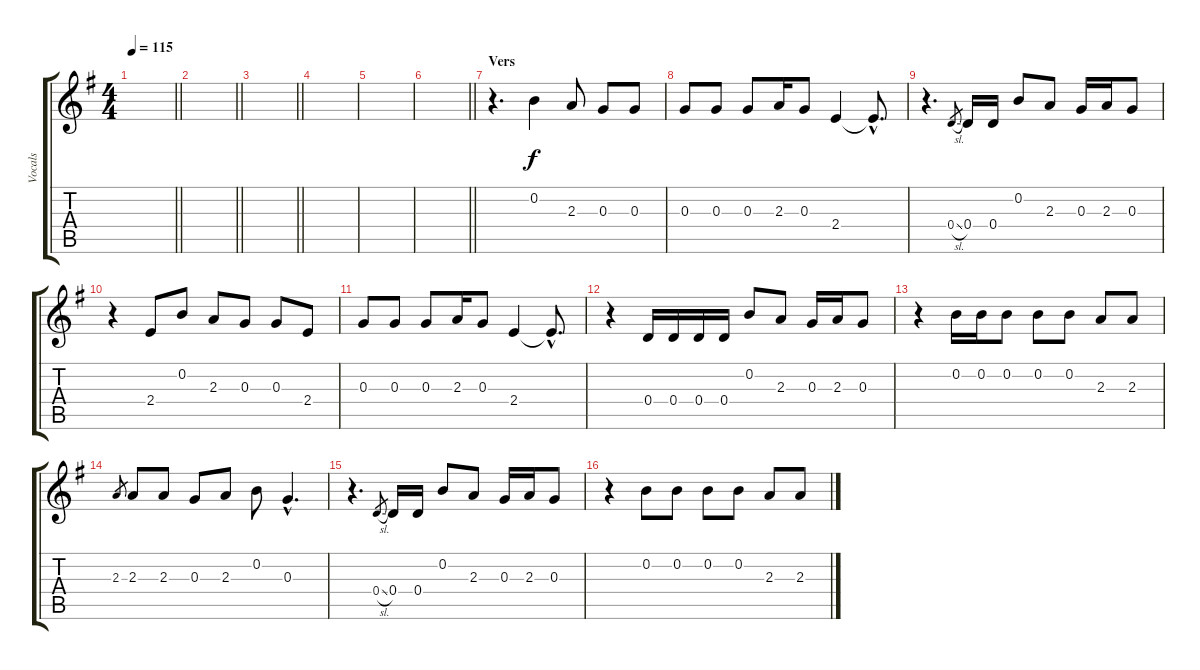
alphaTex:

\track ("Vocals" "Vocals") {instrument distortionguitar}
\staff {score tabs}
\tuning (E4 B3 G3 D3 A2 E2) {hide}
\ts (4 4)
\tempo 115
\clef g2
\barLineRight lightlight
\ks eminor
|
\barLineRight lightlight
|
\barLineRight lightlight
|
|
|
\barLineRight lightlight
|
\section ("" "Vers")
r.4{d volume 16} 0.2.4 2.3.8 0.3.8 0.3.8 |
0.3.8 0.3.8 0.3.8 2.3.16 0.3.8 2.4.4 2.4{hac t}.8{d} |
r.4{d} 0.4{sl}.8{gr} 0.4.16 0.4.16 0.2.8 2.3.8 0.3.16 2.3.16 0.3.8 |
r.4{volume 16} 2.4.8 0.2.8 2.3.8 0.3.8 0.3.8 2.4.8 |
0.3.8 0.3.8 0.3.8 2.3.16 0.3.8 2.4.4 2.4{hac t}.8{d} |
r.4 0.4.16 0.4.16 0.4.16 0.4.16 0.2.8 2.3.8 0.3.16 2.3.16 0.3.8 |
r.4 0.2.16 0.2.16 0.2.8 0.2.8 0.2.8 2.3.8 2.3.8 |
2.3.8{gr} 2.3.8 2.3.8 0.3.8 2.3.8 0.2.8 0.3{hac}.4{d} |
r.4{d} 0.4{sl}.8{gr} 0.4.16 0.4.16 0.2.8 2.3.8 0.3.16 2.3.16 0.3.8 |
r.4 0.2.8 0.2.8 0.2.8 0.2.8 2.3.8 2.3.8
